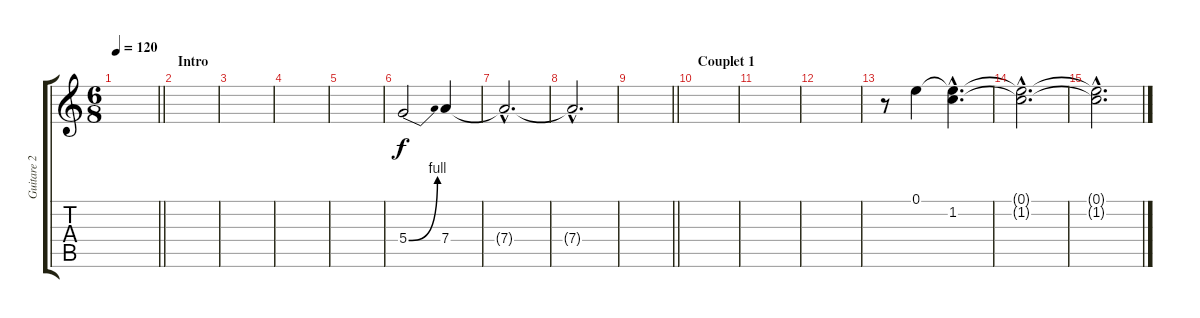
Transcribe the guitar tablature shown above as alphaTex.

\track ("Guitare 2" "Guitare 2") {instrument distortionguitar}
\staff {score tabs}
\tuning (E4 B3 G3 D3 A2 E2) {hide}
\ts (6 8)
\tempo 120
\clef g2
\barLineRight lightlight
\ks c
|
\section ("" "Intro")
|
|
|
|
5.4{be (bend 0 0 60 4)}.2 7.4.4 |
7.4{hac t}.2{d} |
7.4{hac t}.2{d} |
\barLineRight lightlight
|
\section ("" "Couplet 1")
|
|
|
r.8 0.1.4 (0.1{hac t} 1.2{hac}).4{d} |
(0.1{hac t} 1.2{hac t}).2{d} |
(0.1{hac t} 1.2{hac t}).2{d}
